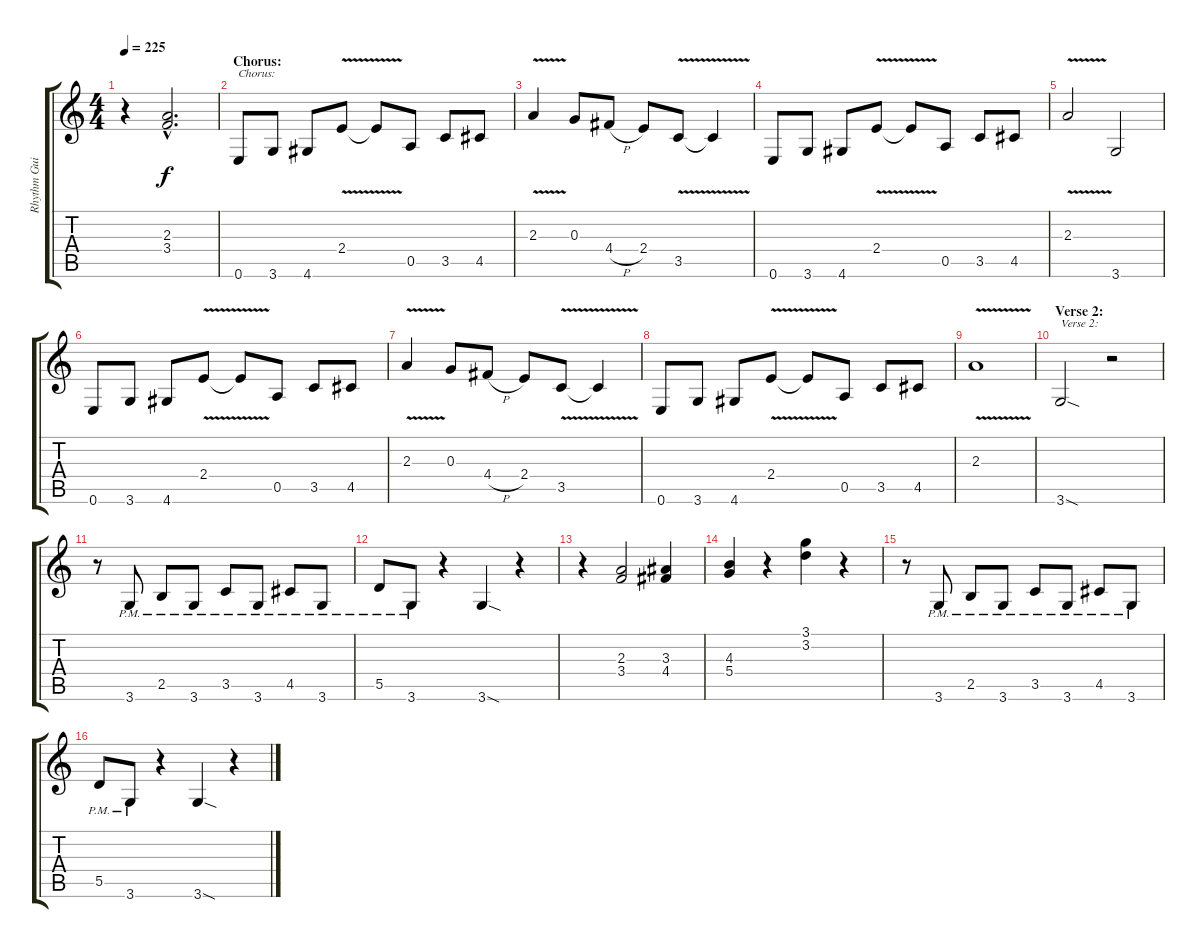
\track ("Rhythm Guitar 1" "Rhythm Gui") {instrument distortionguitar}
\staff {score tabs}
\tuning (E4 B3 G3 D3 A2 E2) {hide}
\ts (4 4)
\tempo 225
\clef g2
\ks c
r.4{dy f} (2.3{hac} 3.4{hac}).2{d} |
\section ("" "Chorus:")
0.6.8{txt "Chorus:"} 3.6.8 4.6.8 2.4{v}.8 2.4{t}.8 0.5.8 3.5.8 4.5.8 |
2.3{v}.4 0.3.8 4.4{h}.8 2.4.8 3.5{v}.8 3.5{t}.4 |
0.6.8 3.6.8 4.6.8 2.4{v}.8 2.4{t}.8 0.5.8 3.5.8 4.5.8 |
2.3{v}.2 3.6.2 |
0.6.8 3.6.8 4.6.8 2.4{v}.8 2.4{t}.8 0.5.8 3.5.8 4.5.8 |
2.3{v}.4 0.3.8 4.4{h}.8 2.4.8 3.5{v}.8 3.5{t}.4 |
0.6.8 3.6.8 4.6.8 2.4{v}.8 2.4{t}.8 0.5.8 3.5.8 4.5.8 |
2.3{v}.1 |
\section ("" "Verse 2:")
3.6{sod}.2{txt "Verse 2:"} r.2 |
r.8 3.6{pm}.8 2.5{pm}.8 3.6{pm}.8 3.5{pm}.8 3.6{pm}.8 4.5{pm}.8 3.6{pm}.8 |
5.5{pm}.8 3.6{pm}.8 r.4 3.6{sod}.4 r.4 |
r.4 (2.3 3.4).2 (3.3 4.4).4 |
(4.3 5.4).4 r.4 (3.1 3.2).4 r.4 |
r.8 3.6{pm}.8 2.5{pm}.8 3.6{pm}.8 3.5{pm}.8 3.6{pm}.8 4.5{pm}.8 3.6{pm}.8 |
5.5{pm}.8 3.6{pm}.8 r.4 3.6{sod}.4 r.4
